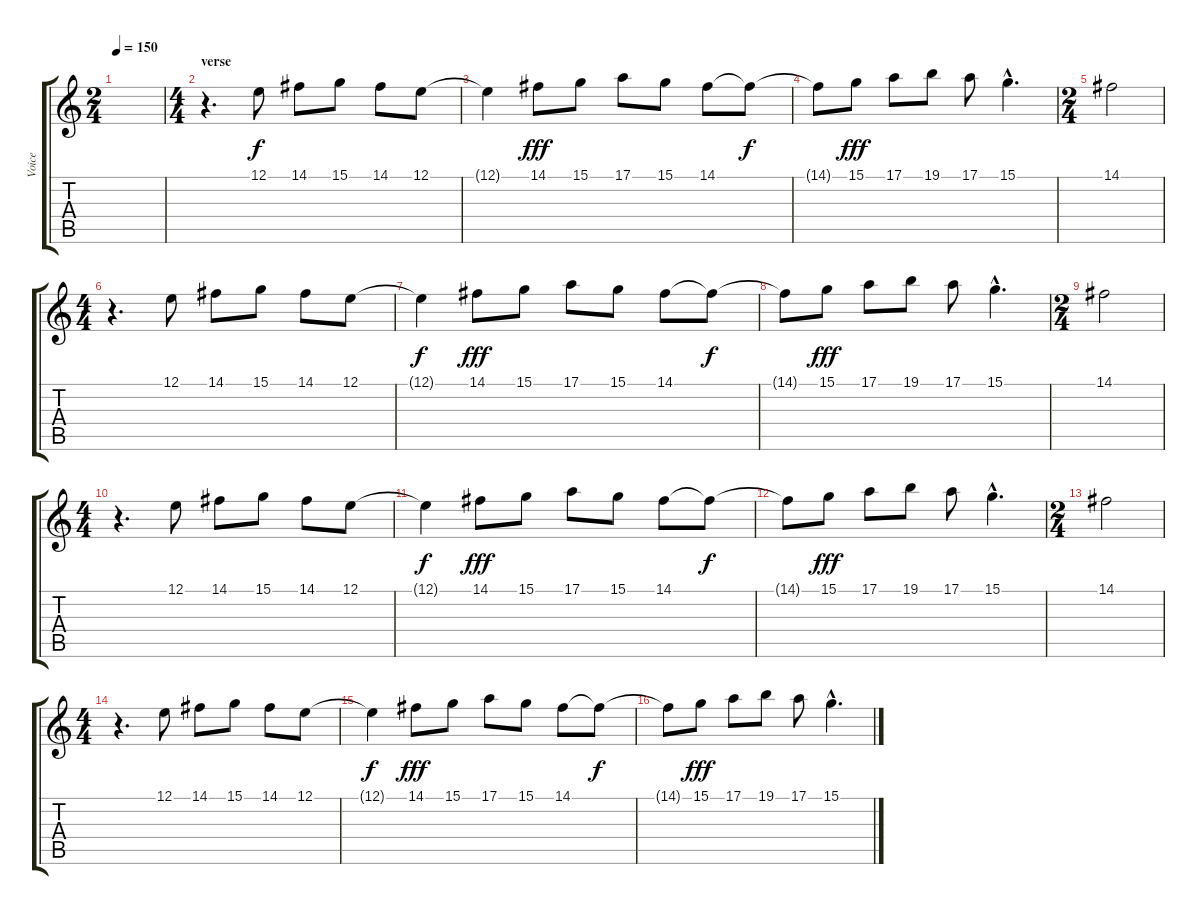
\track ("Voice" "Voice") {instrument choiraahs}
\staff {score tabs}
\tuning (E4 B3 G3 D3 A2 E2) {hide}
\ts (2 4)
\tempo 150
\clef g2
\ks c
|
\ts (4 4)
\section ("" "verse")
r.4{d} 12.1.8 14.1.8 15.1.8 14.1.8 12.1.8 |
12.1{t}.4{dy f} 14.1.8{dy fff} 15.1.8 17.1.8 15.1.8 14.1.8 14.1{t}.8{dy f} |
14.1{t}.8 15.1.8{dy fff} 17.1.8 19.1.8 17.1.8 15.1{hac}.4{d} |
\ts (2 4)
14.1.2 |
\ts (4 4)
r.4{d} 12.1.8 14.1.8 15.1.8 14.1.8 12.1.8 |
12.1{t}.4{dy f} 14.1.8{dy fff} 15.1.8 17.1.8 15.1.8 14.1.8 14.1{t}.8{dy f} |
14.1{t}.8 15.1.8{dy fff} 17.1.8 19.1.8 17.1.8 15.1{hac}.4{d} |
\ts (2 4)
14.1.2 |
\ts (4 4)
r.4{d} 12.1.8 14.1.8 15.1.8 14.1.8 12.1.8 |
12.1{t}.4{dy f} 14.1.8{dy fff} 15.1.8 17.1.8 15.1.8 14.1.8 14.1{t}.8{dy f} |
14.1{t}.8 15.1.8{dy fff} 17.1.8 19.1.8 17.1.8 15.1{hac}.4{d} |
\ts (2 4)
14.1.2 |
\ts (4 4)
r.4{d} 12.1.8 14.1.8 15.1.8 14.1.8 12.1.8 |
12.1{t}.4{dy f} 14.1.8{dy fff} 15.1.8 17.1.8 15.1.8 14.1.8 14.1{t}.8{dy f} |
14.1{t}.8 15.1.8{dy fff} 17.1.8 19.1.8 17.1.8 15.1{hac}.4{d}
